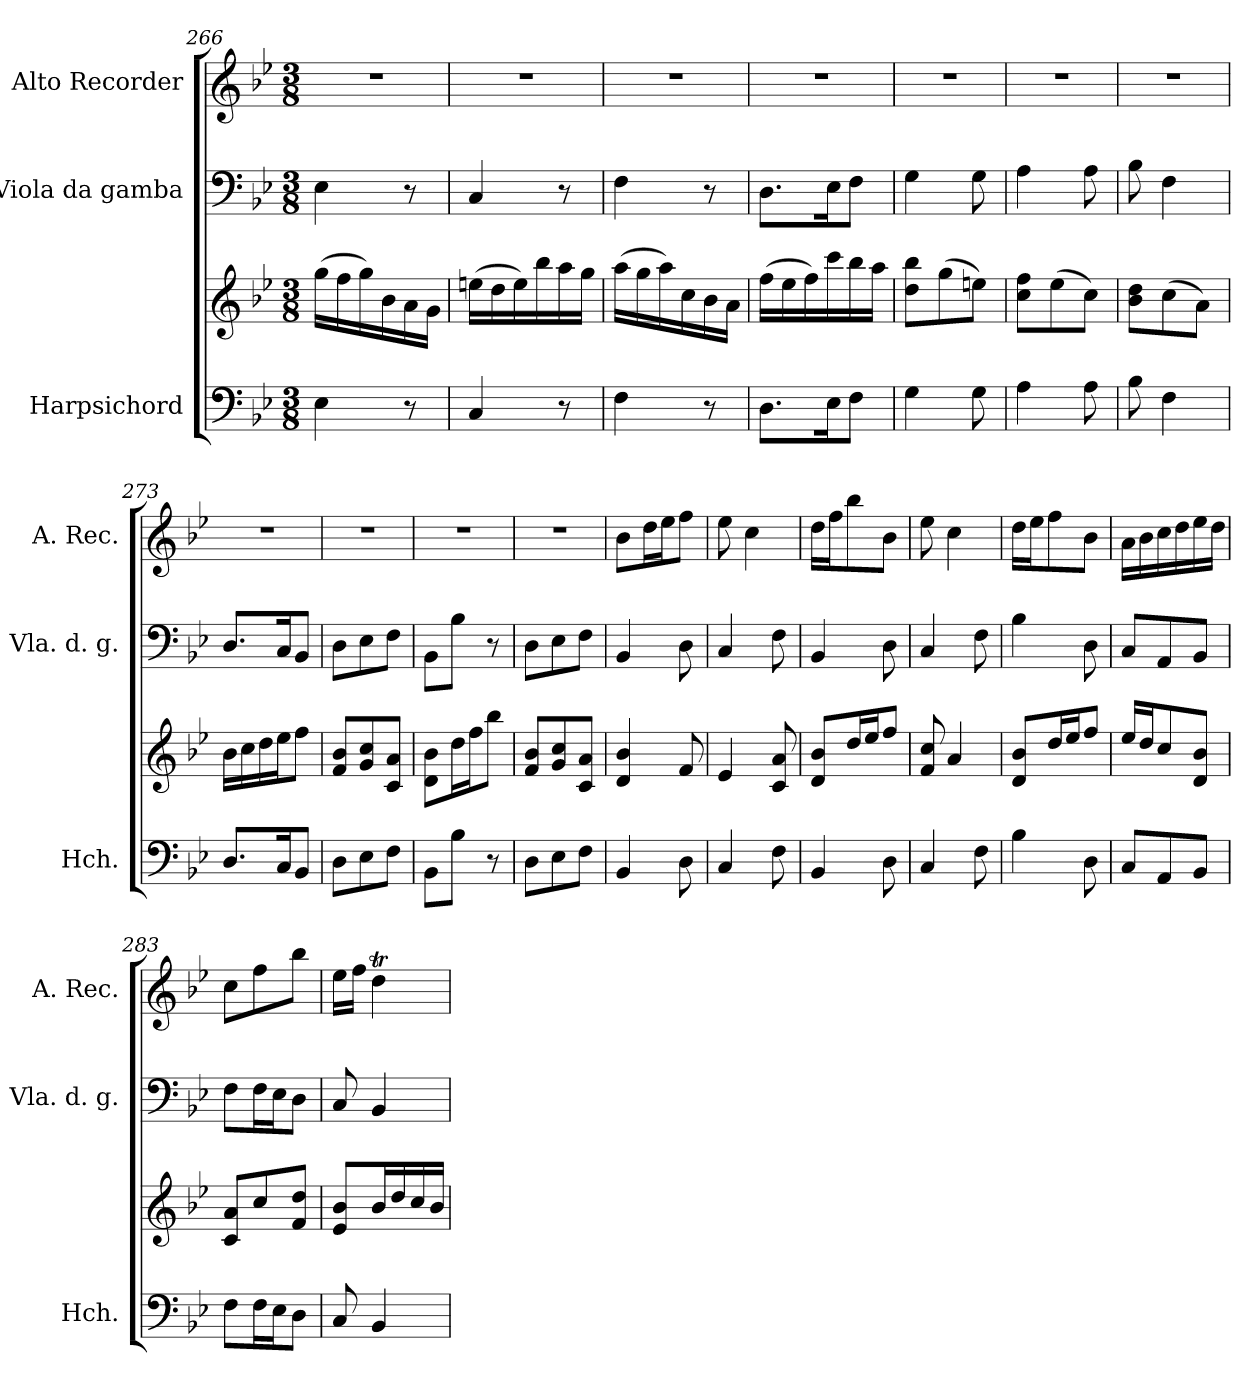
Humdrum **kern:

**kern	**kern	**kern	**kern
*part3	*part3	*part2	*part1
*staff4	*staff3	*staff2	*staff1
*I"Harpsichord	*	*I"Viola da gamba	*I"Alto Recorder
*I'Hch.	*	*I'Vla. d. g.	*I'A. Rec.
!!LO:LB:g=z
*clefF4	*clefG2	*clefF4	*clefG2
*k[b-e-]	*k[b-e-]	*k[b-e-]	*k[b-e-]
*B-:	*B-:	*B-:	*B-:
*M3/8	*M3/8	*M3/8	*M3/8
=266	=266	=266	=266
4E-\	(>16gg\LL	4E-\	4.r
.	16ff\	.	.
.	16gg\)	.	.
.	16b-\	.	.
8r	16a\	8r	.
.	16g\JJ	.	.
=267	=267	=267	=267
4C/	(>16een\LL	4C/	4.r
.	16dd\	.	.
.	16ee\)	.	.
.	16bb-\	.	.
8r	16aa\	8r	.
.	16gg\JJ	.	.
=268	=268	=268	=268
4F\	(>16aa\LL	4F\	4.r
.	16gg\	.	.
.	16aa\)	.	.
.	16cc\	.	.
8r	16b-\	8r	.
.	16a\JJ	.	.
=269	=269	=269	=269
8.D\L	(>16ff\LL	8.D\L	4.r
.	16ee-\	.	.
.	16ff\)	.	.
16E-\K	16ccc\	16E-\K	.
8F\J	16bb-\	8F\J	.
.	16aa\JJ	.	.
=270	=270	=270	=270
4G\	8dd\ 8bb-\L	4G\	4.r
.	(>8gg\	.	.
8G\	8een\J)	8G\	.
=271	=271	=271	=271
4A\	8cc\ 8ff\L	4A\	4.r
.	(>8ee-\	.	.
8A\	8cc\J)	8A\	.
=272	=272	=272	=272
8B-\	8b-\ 8dd\L	8B-\	4.r
4F\	(>8cc\	4F\	.
.	8a\J)	.	.
=273	=273	=273	=273
8.D/L	16b-\LL	8.D/L	4.r
.	16cc\	.	.
.	16dd\	.	.
16C/K	16ee-\J	16C/K	.
8BB-/J	8ff\J	8BB-/J	.
=274	=274	=274	=274
8D\L	8f/ 8b-/L	8D\L	4.r
8E-\	8g/ 8cc/	8E-\	.
8F\J	8c/ 8a/J	8F\J	.
=275	=275	=275	=275
8BB-\L	8d\ 8b-\L	8BB-\L	4.r
8B-\J	16dd\L	8B-\J	.
.	16ff\J	.	.
8r	8bb-\J	8r	.
=276	=276	=276	=276
8D\L	8f/ 8b-/L	8D\L	4.r
8E-\	8g/ 8cc/	8E-\	.
8F\J	8c/ 8a/J	8F\J	.
=277	=277	=277	=277
4BB-/	4d/ 4b-/	4BB-/	8b-\L
.	.	.	16dd\L
.	.	.	16ee-\J
8D\	8f/	8D\	8ff\J
=278	=278	=278	=278
4C/	4e-/	4C/	8ee-\
.	.	.	4cc\
8F\	8c/ 8a/	8F\	.
!!LO:PB:g=z
=279	=279	=279	=279
4BB-/	8d/ 8b-/L	4BB-/	16dd\LL
.	.	.	16ff\J
.	16dd/L	.	8bb-\
.	16ee-/J	.	.
8D\	8ff/J	8D\	8b-\J
=280	=280	=280	=280
4C/	8f/ 8cc/	4C/	8ee-\
.	4a/	.	4cc\
8F\	.	8F\	.
=281	=281	=281	=281
4B-\	8d/ 8b-/L	4B-\	16dd\LL
.	.	.	16ee-\J
.	16dd/L	.	8ff\
.	16ee-/J	.	.
8D\	8ff/J	8D\	8b-\J
=282	=282	=282	=282
8C/L	16ee-/LL	8C/L	16a\LL
.	16dd/J	.	16b-\
8AA/	8cc/	8AA/	16cc\
.	.	.	16dd\
8BB-/J	8d/ 8b-/J	8BB-/J	16ee-\
.	.	.	16dd\JJ
=283	=283	=283	=283
8F\L	8c/ 8a/L	8F\L	8cc\L
16F\L	8cc/	16F\L	8ff\
16E-\J	.	16E-\J	.
8D\J	8f/ 8dd/J	8D\J	8bb-\J
=284	=284	=284	=284
8C/	8e-/ 8b-/L	8C/	16ee-\LL
.	.	.	16ff\JJ
4BB-/	16b-/L	4BB-/	4ddt\
.	16dd/	.	.
.	16cc/	.	.
.	16b-/JJ	.	.
=	=	=	=
*-	*-	*-	*-
